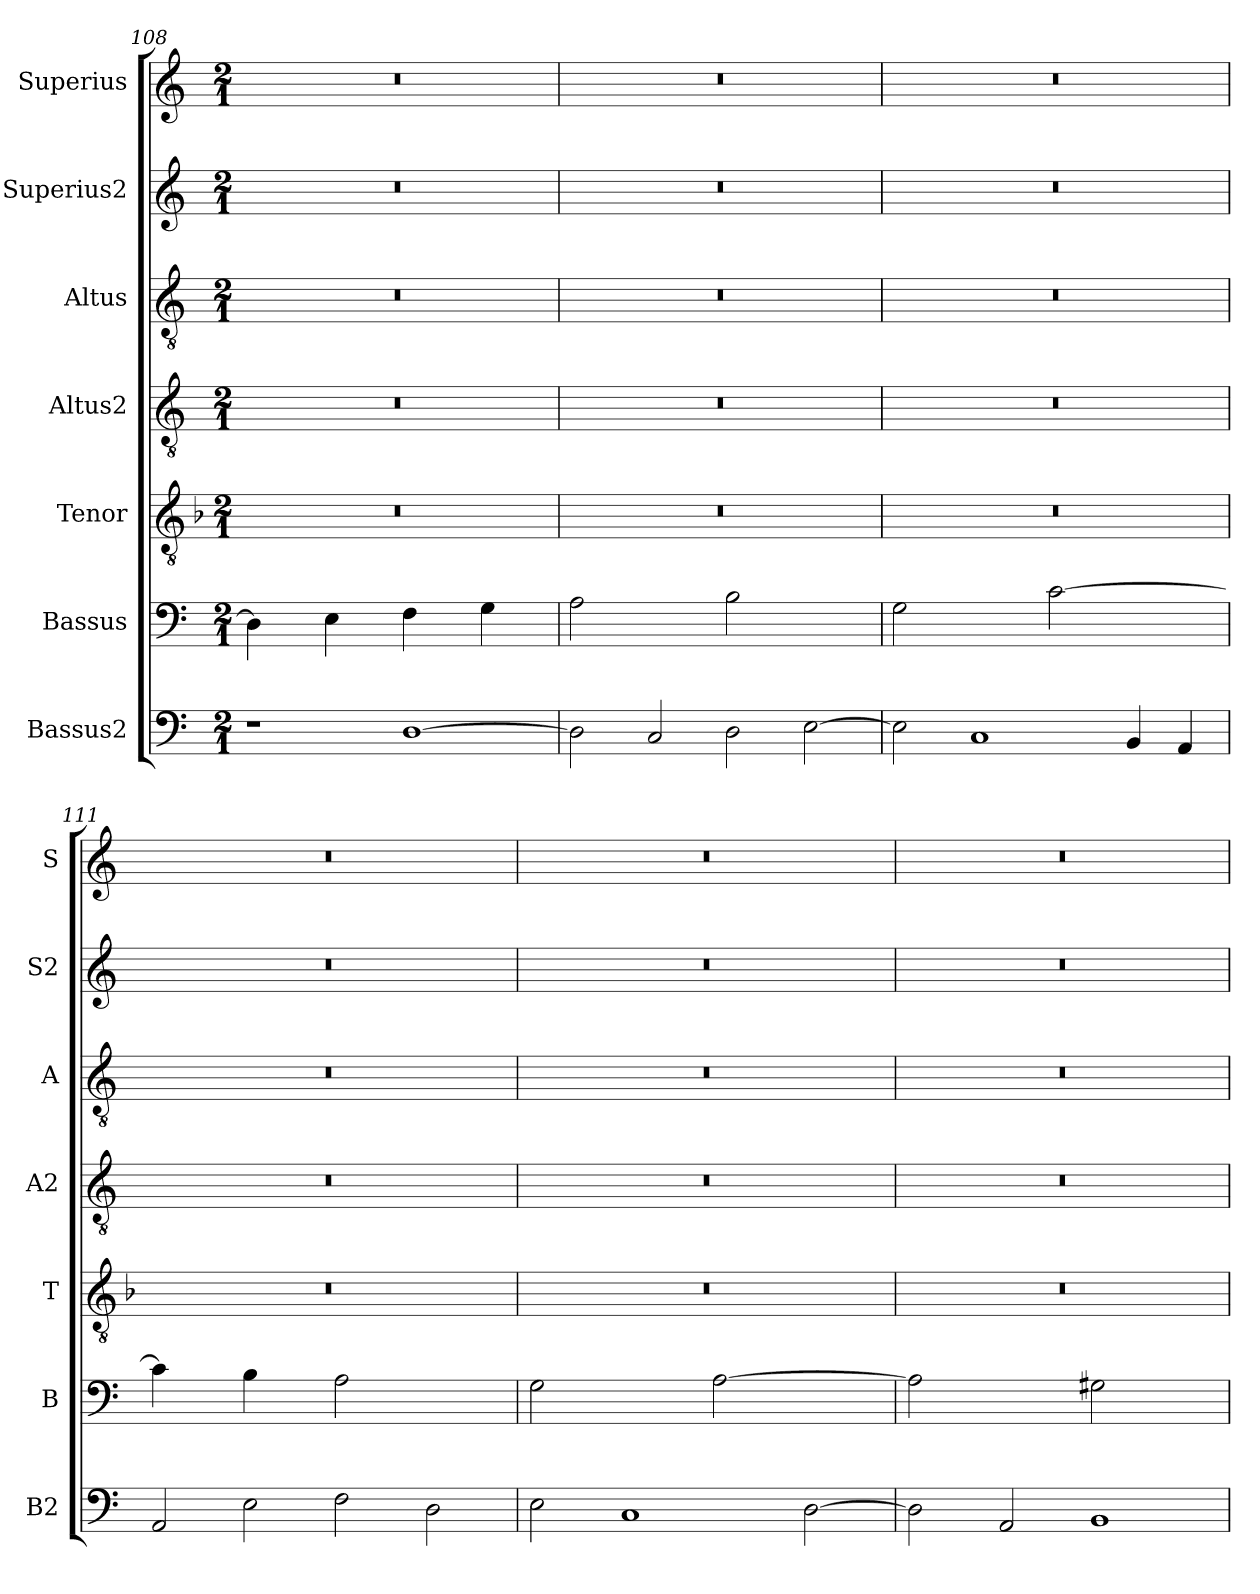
**kern	**kern	**kern	**kern	**kern	**kern	**kern
*part7	*part6	*part5	*part4	*part3	*part2	*part1
*staff7	*staff6	*staff5	*staff4	*staff3	*staff2	*staff1
*I"Bassus2	*I"Bassus	*I"Tenor	*I"Altus2	*I"Altus	*I"Superius2	*I"Superius
*I'B2	*I'B	*I'T	*I'A2	*I'A	*I'S2	*I'S
*clefF4	*clefF4	*clefGv2	*clefGv2	*clefGv2	*clefG2	*clefG2
*k[]	*k[]	*k[b-]	*k[]	*k[]	*k[]	*k[]
*M2/1	*M2/1	*M2/1	*M2/1	*M2/1	*M2/1	*M2/1
=108	=108	=108	=108	=108	=108	=108
!	!LO:N:vis=4	!	!	!	!	!
1r	2D\]	0r	0r	0r	0r	0r
!	!LO:N:vis=4	!	!	!	!	!
.	2E\	.	.	.	.	.
!	!LO:N:vis=4	!	!	!	!	!
[1D	2F\	.	.	.	.	.
!	!LO:N:vis=4	!	!	!	!	!
.	2G\	.	.	.	.	.
=109	=109	=109	=109	=109	=109	=109
!	!LO:N:vis=2	!	!	!	!	!
2D\]	1A	0r	0r	0r	0r	0r
2C/	.	.	.	.	.	.
!	!LO:N:vis=2	!	!	!	!	!
2D\	1B	.	.	.	.	.
[2E\	.	.	.	.	.	.
=110	=110	=110	=110	=110	=110	=110
!	!LO:N:vis=2	!	!	!	!	!
2E\]	1G	0r	0r	0r	0r	0r
1C	.	.	.	.	.	.
!	!LO:N:vis=2	!	!	!	!	!
.	[1c	.	.	.	.	.
4BB/	.	.	.	.	.	.
4AA/	.	.	.	.	.	.
=111	=111	=111	=111	=111	=111	=111
!	!LO:N:vis=4	!	!	!	!	!
2AA/	2c\]	0r	0r	0r	0r	0r
!	!LO:N:vis=4	!	!	!	!	!
2E\	2B\	.	.	.	.	.
!	!LO:N:vis=2	!	!	!	!	!
2F\	1A	.	.	.	.	.
2D\	.	.	.	.	.	.
=112	=112	=112	=112	=112	=112	=112
!	!LO:N:vis=2	!	!	!	!	!
2E\	1G	0r	0r	0r	0r	0r
1C	.	.	.	.	.	.
!	!LO:N:vis=2	!	!	!	!	!
.	[1A	.	.	.	.	.
[2D\	.	.	.	.	.	.
=113	=113	=113	=113	=113	=113	=113
!	!LO:N:vis=2	!	!	!	!	!
2D\]	1A]	0r	0r	0r	0r	0r
2AA/	.	.	.	.	.	.
!	!LO:N:vis=2	!	!	!	!	!
1BB	1G#X	.	.	.	.	.
=	=	=	=	=	=	=
*-	*-	*-	*-	*-	*-	*-
